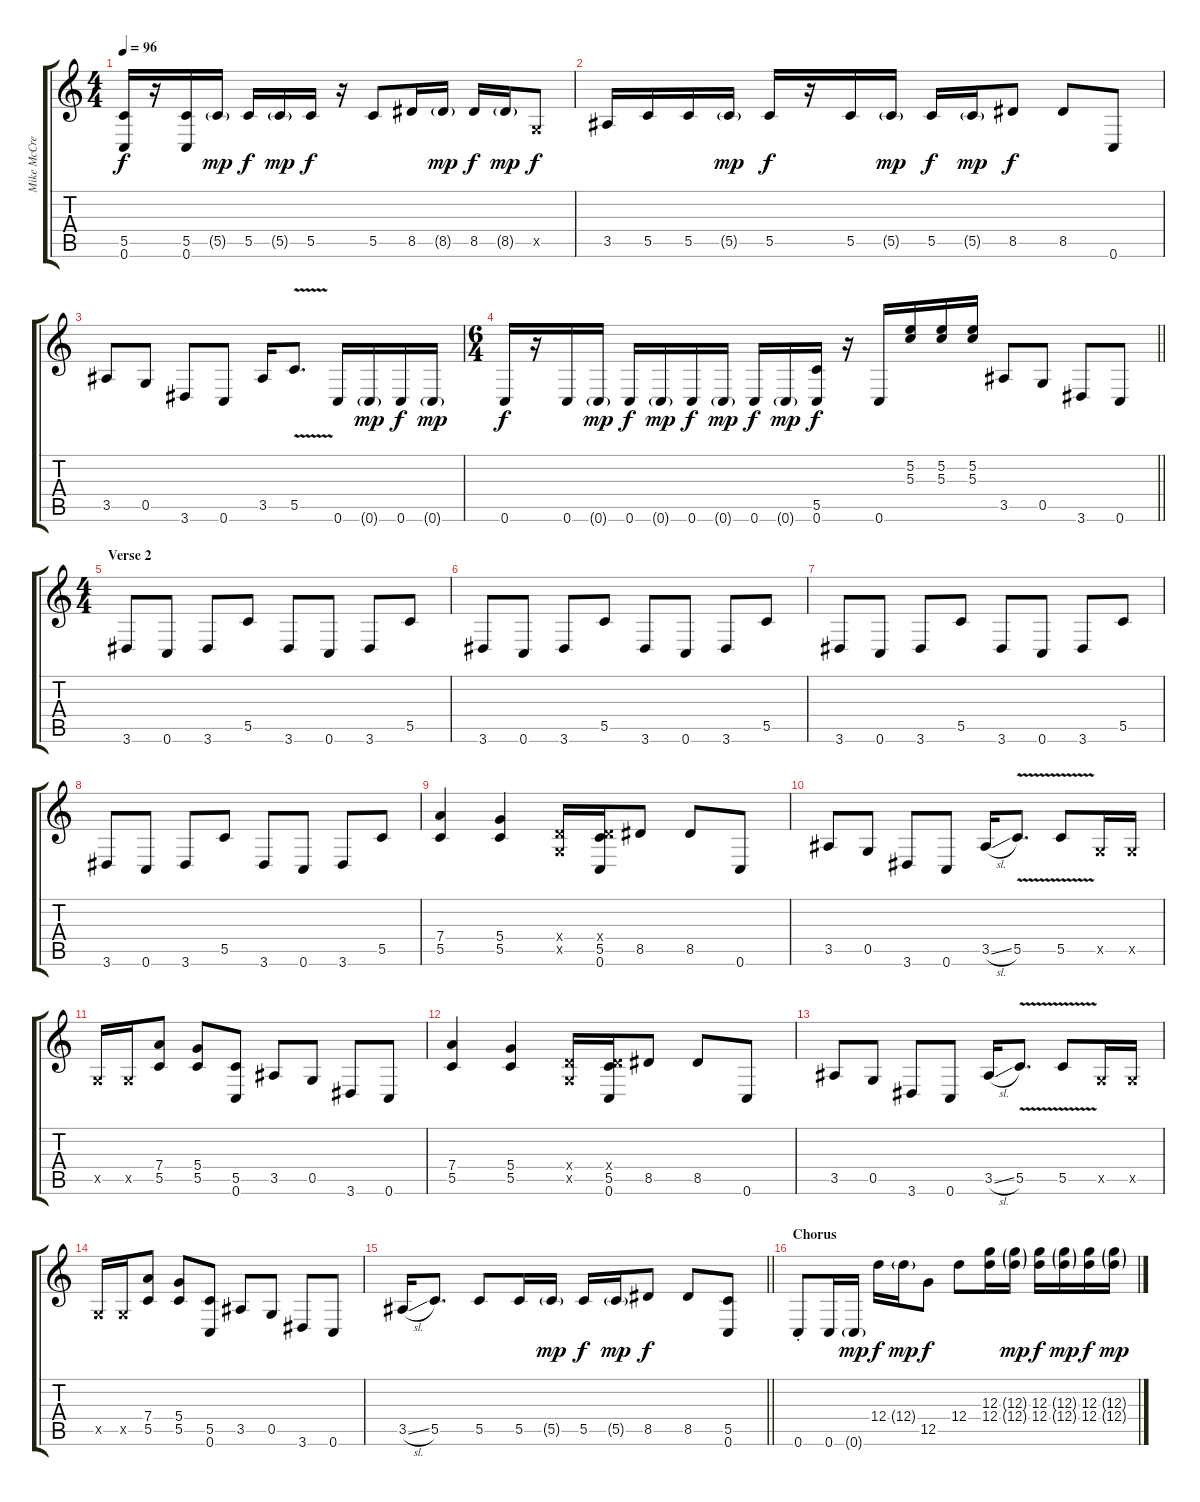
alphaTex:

\track ("Mike McCready" "Mike McCre") {instrument distortionguitar}
\staff {score tabs}
\tuning (E4 B3 G3 D3 G2 C2) {hide}
\ts (4 4)
\tempo 96
\clef g2
\ks c
(5.5 0.6).16{dy f} r.16 (5.5 0.6).16 5.5{g}.16{dy mp} 5.5.16{dy f} 5.5{g}.16{dy mp} 5.5.16{dy f} r.16 5.5.8 8.5.16 8.5{g}.16{dy mp} 8.5.16{dy f} 8.5{g}.16{dy mp} 0.5{x}.8{dy f} |
3.5.16 5.5.16 5.5.16 5.5{g}.16{dy mp} 5.5.16{dy f} r.16 5.5.16 5.5{g}.16{dy mp} 5.5.16{dy f} 5.5{g}.16{dy mp} 8.5.8{dy f} 8.5.8 0.6.8 |
3.5.8 0.5.8 3.6.8 0.6.8 3.5.16 5.5{v}.8{d} 0.6.16 0.6{g}.16{dy mp} 0.6.16{dy f} 0.6{g}.16{dy mp} |
\ts (6 4)
\barLineRight lightlight
0.6.16{dy f} r.16 0.6.16 0.6{g}.16{dy mp} 0.6.16{dy f} 0.6{g}.16{dy mp} 0.6.16{dy f} 0.6{g}.16{dy mp} 0.6.16{dy f} 0.6{g}.16{dy mp} (5.5 0.6).16{dy f} r.16 0.6.16 (5.2 5.3).16 (5.2 5.3).16 (5.2 5.3).16 3.5.8 0.5.8 3.6.8 0.6.8 |
\ts (4 4)
\section ("" "Verse 2")
3.6.8 0.6.8 3.6.8 5.5.8 3.6.8 0.6.8 3.6.8 5.5.8 |
3.6.8 0.6.8 3.6.8 5.5.8 3.6.8 0.6.8 3.6.8 5.5.8 |
3.6.8 0.6.8 3.6.8 5.5.8 3.6.8 0.6.8 3.6.8 5.5.8 |
3.6.8 0.6.8 3.6.8 5.5.8 3.6.8 0.6.8 3.6.8 5.5.8 |
(7.4 5.5).4 (5.4 5.5).4 (0.4{x} 0.5{x}).16 (0.4{x} 5.5 0.6).16 8.5.8 8.5.8 0.6.8 |
3.5.8 0.5.8 3.6.8 0.6.8 3.5{sl}.16 5.5{v}.8{d} 5.5{v}.8 0.5{x}.16 0.5{x}.16 |
0.5{x}.16 0.5{x}.16 (7.4 5.5).8 (5.4 5.5).8 (5.5 0.6).8 3.5.8 0.5.8 3.6.8 0.6.8 |
(7.4 5.5).4 (5.4 5.5).4 (0.4{x} 0.5{x}).16 (0.4{x} 5.5 0.6).16 8.5.8 8.5.8 0.6.8 |
3.5.8 0.5.8 3.6.8 0.6.8 3.5{sl}.16 5.5{v}.8{d} 5.5{v}.8 0.5{x}.16 0.5{x}.16 |
0.5{x}.16 0.5{x}.16 (7.4 5.5).8 (5.4 5.5).8 (5.5 0.6).8 3.5.8 0.5.8 3.6.8 0.6.8 |
\barLineRight lightlight
3.5{sl}.16 5.5.8{d} 5.5.8 5.5.16 5.5{g}.16{dy mp} 5.5.16{dy f} 5.5{g}.16{dy mp} 8.5.8{dy f} 8.5.8 (5.5 0.6).8 |
\section ("" "Chorus")
0.6{st}.8 0.6.16 0.6{g}.16{dy mp} 12.4.16{dy f} 12.4{g}.16{dy mp} 12.5.8{dy f} 12.4.8 (12.3 12.4).16 (12.3{g} 12.4{g}).16{dy mp} (12.3 12.4).16{dy f} (12.3{g} 12.4{g}).16{dy mp} (12.3 12.4).16{dy f} (12.3{g} 12.4{g}).16{dy mp}
